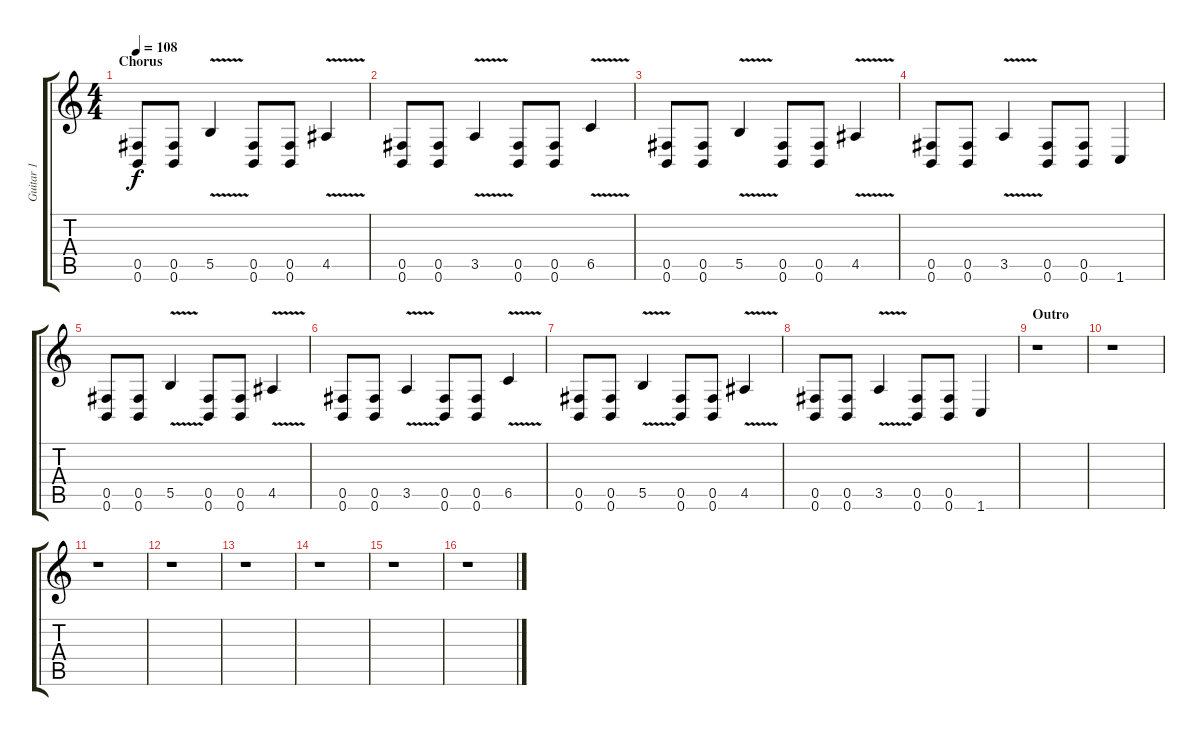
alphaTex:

\track ("Guitar 1" "Guitar 1") {instrument overdrivenguitar}
\staff {score tabs}
\tuning (Db4 Ab3 E3 B2 Gb2 B1) {hide}
\ts (4 4)
\section ("" "Chorus")
\tempo 108
\clef g2
\ks c
(0.5 0.6).8{dy f} (0.5 0.6).8 5.5{v}.4 (0.5 0.6).8 (0.5 0.6).8 4.5{v}.4 |
(0.5 0.6).8 (0.5 0.6).8 3.5{v}.4 (0.5 0.6).8 (0.5 0.6).8 6.5{v}.4 |
(0.5 0.6).8 (0.5 0.6).8 5.5{v}.4 (0.5 0.6).8 (0.5 0.6).8 4.5{v}.4 |
(0.5 0.6).8 (0.5 0.6).8 3.5{v}.4 (0.5 0.6).8 (0.5 0.6).8 1.6.4 |
(0.5 0.6).8 (0.5 0.6).8 5.5{v}.4 (0.5 0.6).8 (0.5 0.6).8 4.5{v}.4 |
(0.5 0.6).8 (0.5 0.6).8 3.5{v}.4 (0.5 0.6).8 (0.5 0.6).8 6.5{v}.4 |
(0.5 0.6).8 (0.5 0.6).8 5.5{v}.4 (0.5 0.6).8 (0.5 0.6).8 4.5{v}.4 |
(0.5 0.6).8 (0.5 0.6).8 3.5{v}.4 (0.5 0.6).8 (0.5 0.6).8 1.6.4 |
\section ("" "Outro")
r.1 |
r.1 |
r.1 |
r.1 |
r.1 |
r.1 |
r.1 |
r.1
